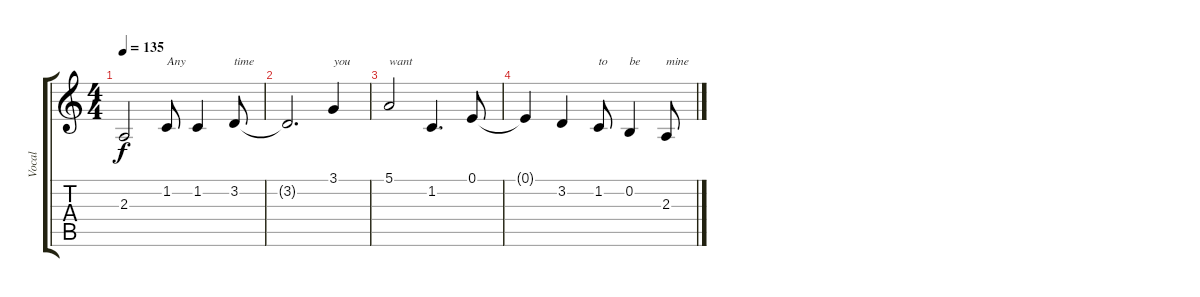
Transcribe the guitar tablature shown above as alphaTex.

\track ("Vocal" "Vocal") {instrument reedorgan}
\staff {score tabs}
\tuning (E4 B3 G3 D3 A2 E2) {hide}
\ts (4 4)
\tempo 135
\clef g2
\ks c
2.3{t}.2{dy f} 1.2.8{txt "Any"} 1.2.4 3.2.8{txt "time"} |
3.2{t}.2{d} 3.1.4{txt "you"} |
5.1.2{txt "want"} 1.2.4{d} 0.1.8 |
0.1{t}.4 3.2.4 1.2.8{txt "to"} 0.2.4{txt "be"} 2.3.8{txt "mine"}
